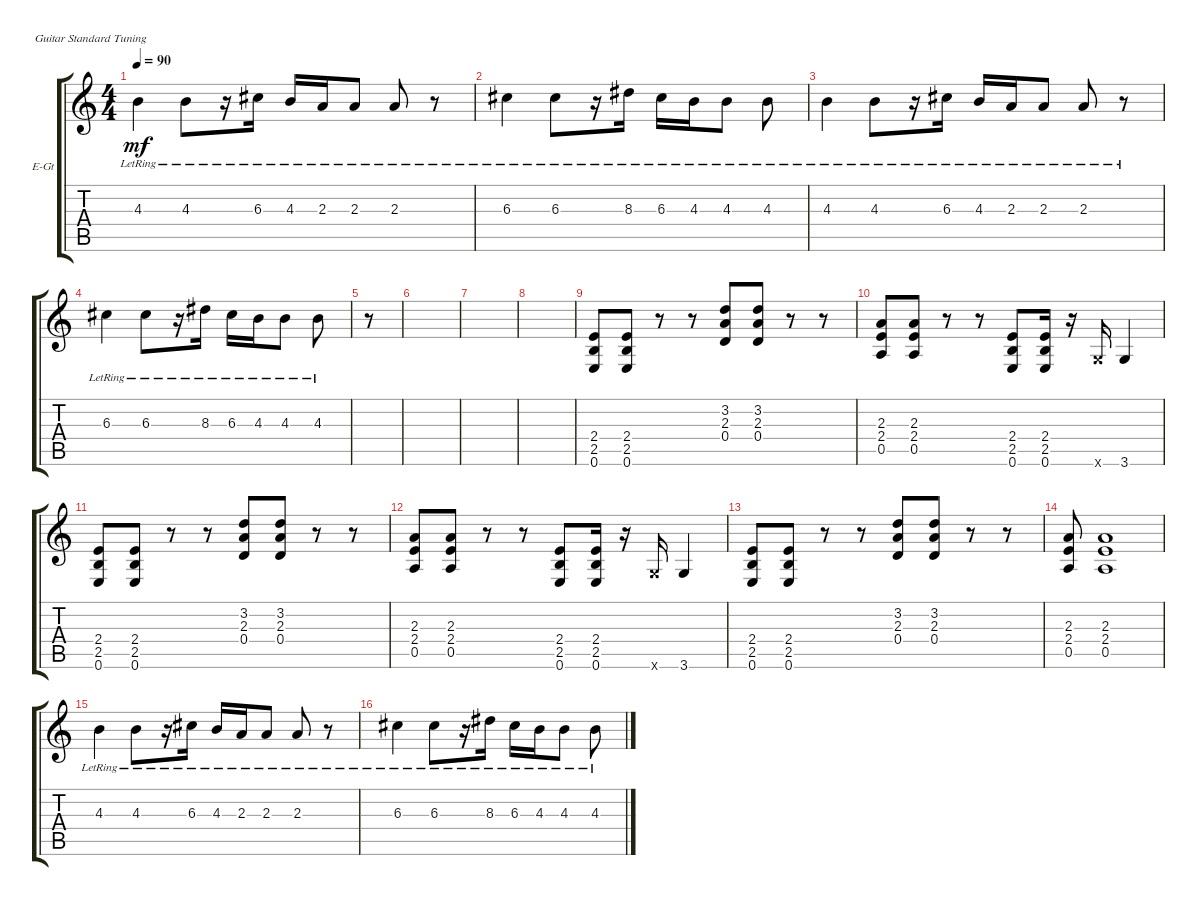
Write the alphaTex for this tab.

\defaultSystemsLayout 4
\bracketExtendMode groupsimilarinstruments
\firstSystemTrackNameOrientation horizontal
\otherSystemsTrackNameOrientation horizontal
\track ("Electric Guitar" "E-Gt") {instrument distortionguitar}
\staff {score tabs}
\tuning (E4 B3 G3 D3 A2 E2)
\ts (4 4)
\tempo 90
\clef g2
\ks c
4.3{lr}.4{dy mf instrument distortionguitar} 4.3{lr}.8 r.16 6.3{lr}.16 4.3{lr}.16 2.3{lr}.16 2.3{lr}.8 2.3{lr}.8 r.8 |
6.3{lr}.4 6.3{lr}.8 r.16 8.3{lr}.16 6.3{lr}.16 4.3{lr}.16 4.3{lr}.8 4.3{lr}.8 |
4.3{lr}.4 4.3{lr}.8 r.16 6.3{lr}.16 4.3{lr}.16 2.3{lr}.16 2.3{lr}.8 2.3{lr}.8 r.8 |
6.3{lr}.4 6.3{lr}.8 r.16 8.3{lr}.16 6.3{lr}.16 4.3{lr}.16 4.3{lr}.8 4.3{lr}.8 |
r.8 |
|
|
|
(2.5 0.6 2.4).8 (2.4 2.5 0.6).8 r.8 r.8 (3.2 2.3 0.4).8 (0.4 2.3 3.2).8 r.8 r.8 |
(2.3 2.4 0.5).8 (0.5 2.4 2.3).8 r.8 r.8 (2.4 2.5 0.6).8 (2.4 2.5 0.6).16 r.16 3.6{x}.16 3.6.4 |
(2.5 0.6 2.4).8 (2.4 2.5 0.6).8 r.8 r.8 (3.2 2.3 0.4).8 (0.4 2.3 3.2).8 r.8 r.8 |
(2.3 2.4 0.5).8 (0.5 2.4 2.3).8 r.8 r.8 (2.4 2.5 0.6).8 (2.4 2.5 0.6).16 r.16 3.6{x}.16 3.6.4 |
(2.5 0.6 2.4).8 (2.4 2.5 0.6).8 r.8 r.8 (3.2 2.3 0.4).8 (0.4 2.3 3.2).8 r.8 r.8 |
(2.3 2.4 0.5).8 (0.5 2.4 2.3).1 |
4.3{lr}.4 4.3{lr}.8 r.16 6.3{lr}.16 4.3{lr}.16 2.3{lr}.16 2.3{lr}.8 2.3{lr}.8 r.8 |
6.3{lr}.4 6.3{lr}.8 r.16 8.3{lr}.16 6.3{lr}.16 4.3{lr}.16 4.3{lr}.8 4.3{lr}.8
